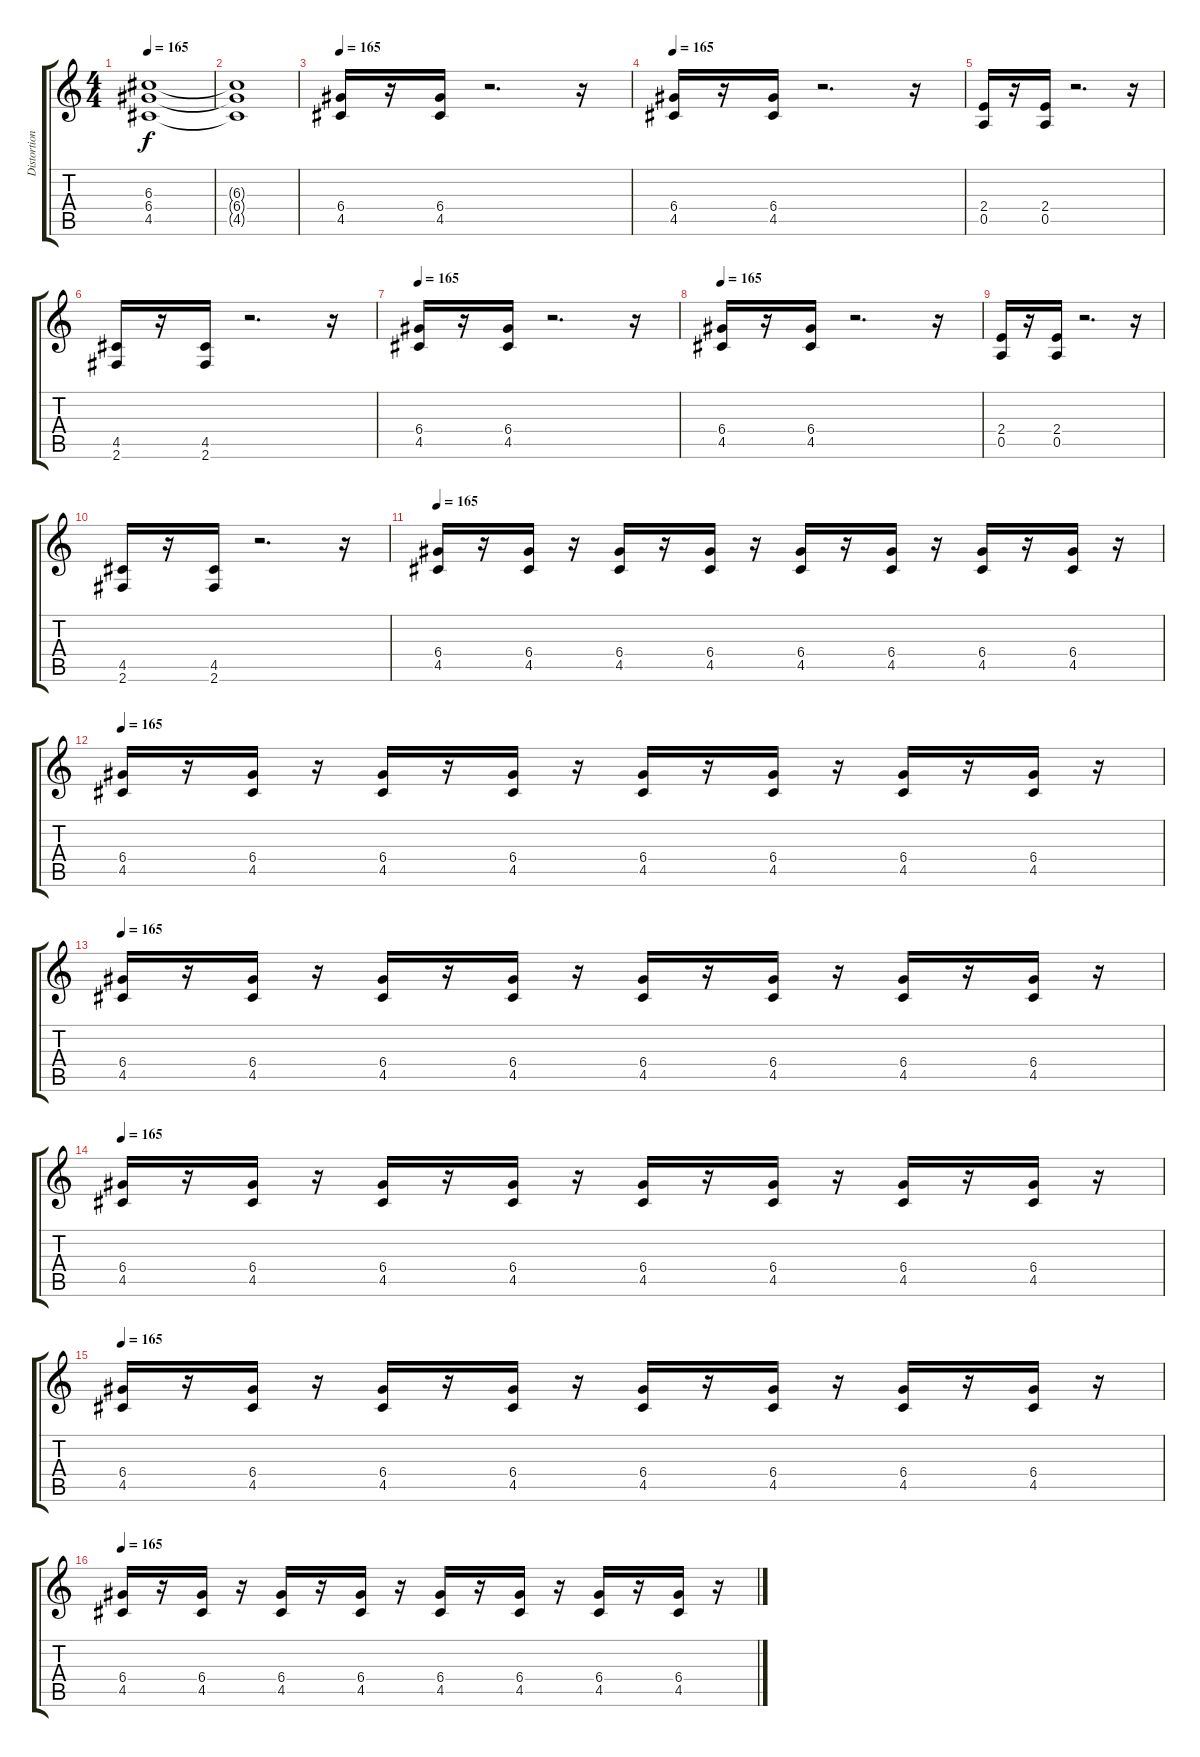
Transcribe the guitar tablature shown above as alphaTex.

\track ("Distortion guitar2" "Distortion") {instrument distortionguitar}
\staff {score tabs}
\tuning (E4 B3 G3 D3 A2 E2) {hide}
\ts (4 4)
\tempo 165
\clef g2
\ks c
(6.3{t} 6.4{t} 4.5{t}).1{dy f} |
(6.3{t} 6.4{t} 4.5{t}).1 |
\tempo 165
(6.4 4.5).16{volume 6} r.16 (6.4 4.5).16{volume 14} r.2{d} r.16 |
\tempo 165
(6.4 4.5).16 r.16 (6.4 4.5).16 r.2{d} r.16 |
(2.4 0.5).16 r.16 (2.4 0.5).16 r.2{d} r.16 |
(4.5 2.6).16 r.16 (4.5 2.6).16 r.2{d} r.16 |
\tempo 165
(6.4 4.5).16 r.16 (6.4 4.5).16{volume 14} r.2{d} r.16 |
\tempo 165
(6.4 4.5).16 r.16 (6.4 4.5).16 r.2{d} r.16 |
(2.4 0.5).16 r.16 (2.4 0.5).16 r.2{d} r.16 |
(4.5 2.6).16 r.16 (4.5 2.6).16 r.2{d} r.16 |
\tempo 165
(6.4 4.5).16 r.16 (6.4 4.5).16 r.16 (6.4 4.5).16 r.16 (6.4 4.5).16 r.16 (6.4 4.5).16 r.16 (6.4 4.5).16 r.16 (6.4 4.5).16 r.16 (6.4 4.5).16 r.16 |
\tempo 165
(6.4 4.5).16 r.16 (6.4 4.5).16 r.16 (6.4 4.5).16 r.16 (6.4 4.5).16 r.16 (6.4 4.5).16 r.16 (6.4 4.5).16 r.16 (6.4 4.5).16 r.16 (6.4 4.5).16 r.16 |
\tempo 165
(6.4 4.5).16 r.16 (6.4 4.5).16 r.16 (6.4 4.5).16 r.16 (6.4 4.5).16 r.16 (6.4 4.5).16 r.16 (6.4 4.5).16 r.16 (6.4 4.5).16 r.16 (6.4 4.5).16 r.16 |
\tempo 165
(6.4 4.5).16 r.16 (6.4 4.5).16 r.16 (6.4 4.5).16 r.16 (6.4 4.5).16 r.16 (6.4 4.5).16 r.16 (6.4 4.5).16 r.16 (6.4 4.5).16 r.16 (6.4 4.5).16 r.16 |
\tempo 165
(6.4 4.5).16 r.16 (6.4 4.5).16 r.16 (6.4 4.5).16 r.16 (6.4 4.5).16 r.16 (6.4 4.5).16 r.16 (6.4 4.5).16 r.16 (6.4 4.5).16 r.16 (6.4 4.5).16 r.16 |
\tempo 165
(6.4 4.5).16 r.16 (6.4 4.5).16 r.16 (6.4 4.5).16 r.16 (6.4 4.5).16 r.16 (6.4 4.5).16 r.16 (6.4 4.5).16 r.16 (6.4 4.5).16 r.16 (6.4 4.5).16 r.16
